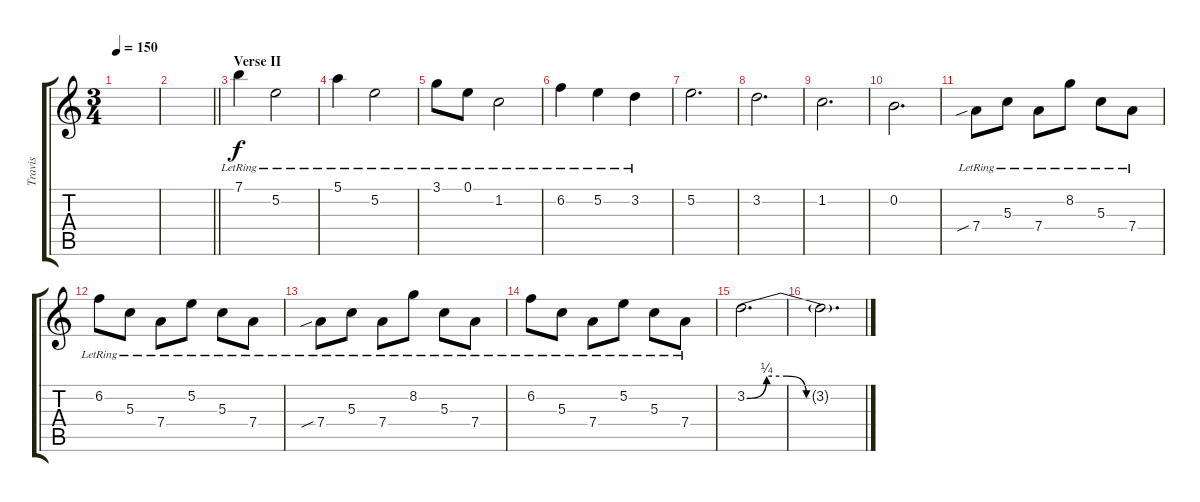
\track ("Travis" "Travis") {instrument acousticguitarsteel}
\staff {score tabs}
\tuning (E4 B3 G3 D3 A2 E2) {hide}
\ts (3 4)
\tempo 150
\clef g2
\ks c
|
\barLineRight lightlight
|
\section ("" "Verse II")
7.1{lr}.4 5.2{lr}.2 |
5.1{lr}.4 5.2{lr}.2 |
3.1{lr}.8 0.1{lr}.8 1.2{lr}.2 |
6.2{lr}.4 5.2{lr}.4 3.2{lr}.4 |
5.2.2{d} |
3.2.2{d} |
1.2.2{d} |
0.2.2{d} |
7.4{sib lr}.8 5.3{lr}.8 7.4{lr}.8 8.2{lr}.8 5.3{lr}.8 7.4{lr}.8 |
6.2{lr}.8 5.3{lr}.8 7.4{lr}.8 5.2{lr}.8 5.3{lr}.8 7.4{lr}.8 |
7.4{sib lr}.8 5.3{lr}.8 7.4{lr}.8 8.2{lr}.8 5.3{lr}.8 7.4{lr}.8 |
6.2{lr}.8 5.3{lr}.8 7.4{lr}.8 5.2{lr}.8 5.3{lr}.8 7.4{lr}.8 |
3.2{be (custom 0 0 10 1 20 1 30 0 60 0)}.2{d} |
3.2{t}.2{d}
